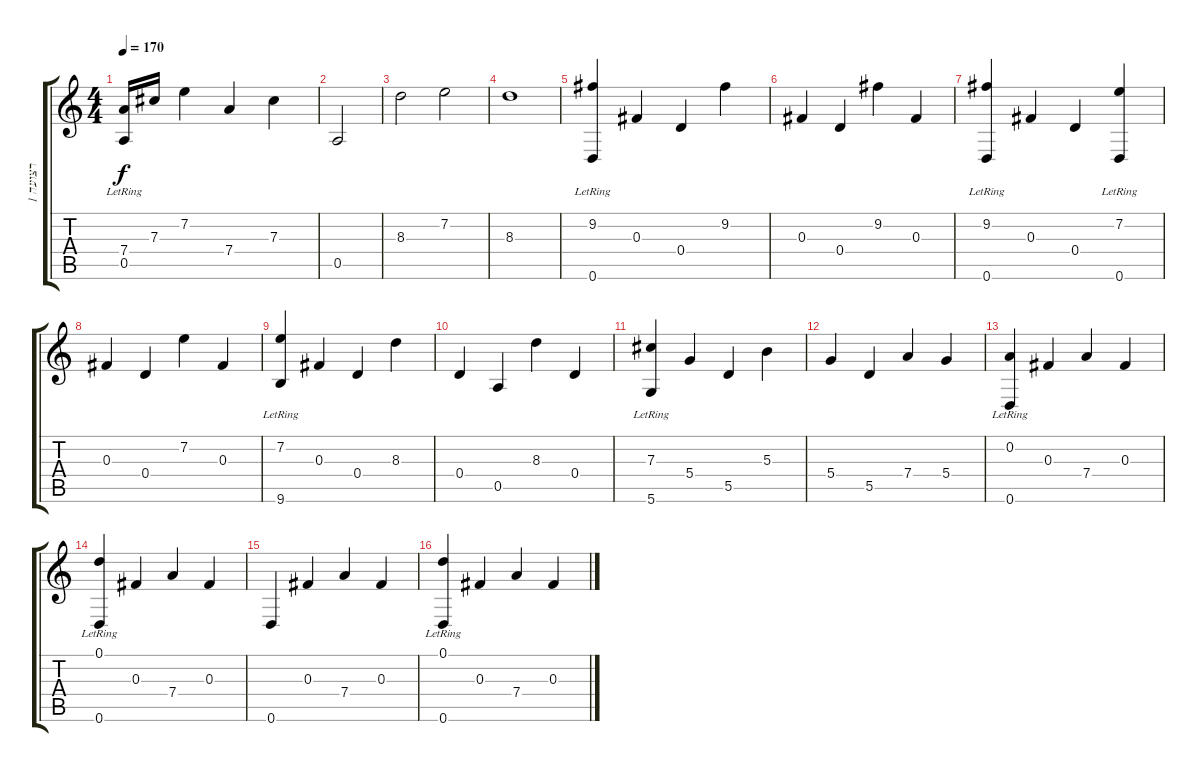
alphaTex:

\track ("רצועה 1" "רצועה 1") {instrument acousticguitarsteel}
\staff {score tabs}
\tuning (D4 A3 Gb3 D3 A2 D2) {hide}
\ts (4 4)
\tempo 170
\clef g2
\ks c
(7.4 0.5{lr}).16{dy f} 7.3.16 7.2.4 7.4.4 7.3.4 |
0.5.2 |
8.3.2 7.2.2 |
8.3.1 |
(9.2 0.6{lr}).4 0.3.4 0.4.4 9.2.4 |
0.3.4 0.4.4 9.2.4 0.3.4 |
(9.2 0.6{lr}).4 0.3.4 0.4.4 (7.2 0.6{lr}).4 |
0.3.4 0.4.4 7.2.4 0.3.4 |
(7.2 9.6{lr}).4 0.3.4 0.4.4 8.3.4 |
0.4.4 0.5.4 8.3.4 0.4.4 |
(7.3 5.6{lr}).4 5.4.4 5.5.4 5.3.4 |
5.4.4 5.5.4 7.4.4 5.4.4 |
(0.2 0.6{lr}).4 0.3.4 7.4.4 0.3.4 |
(0.1 0.6{lr}).4 0.3.4 7.4.4 0.3.4 |
0.6.4 0.3.4 7.4.4 0.3.4 |
(0.1 0.6{lr}).4 0.3.4 7.4.4 0.3.4
